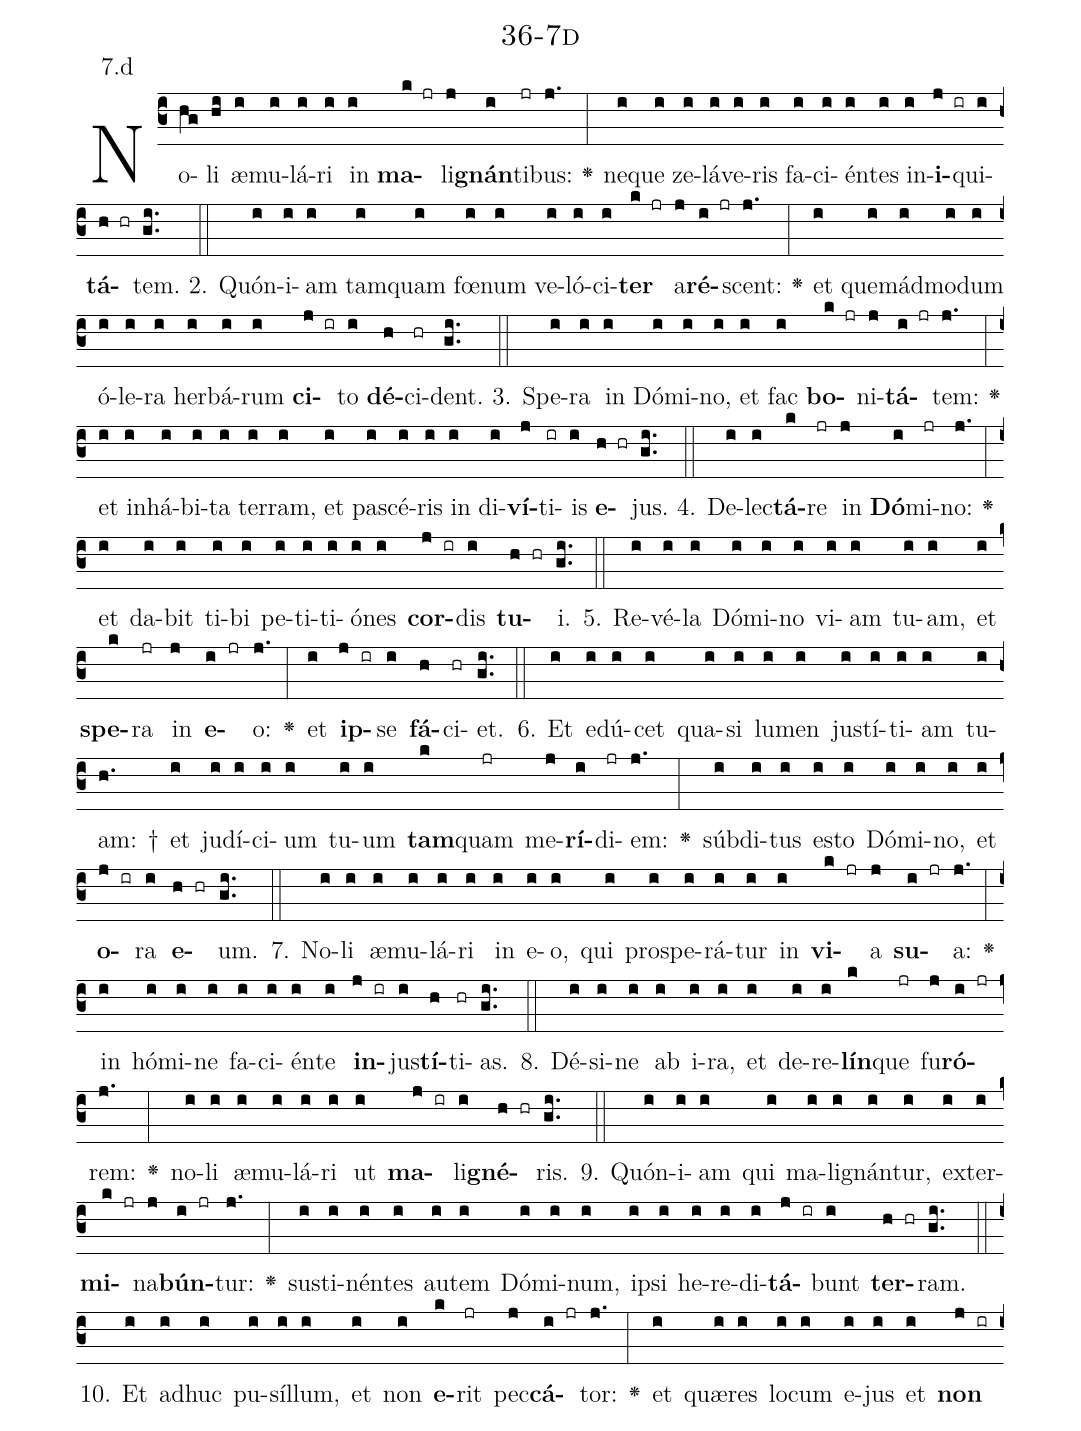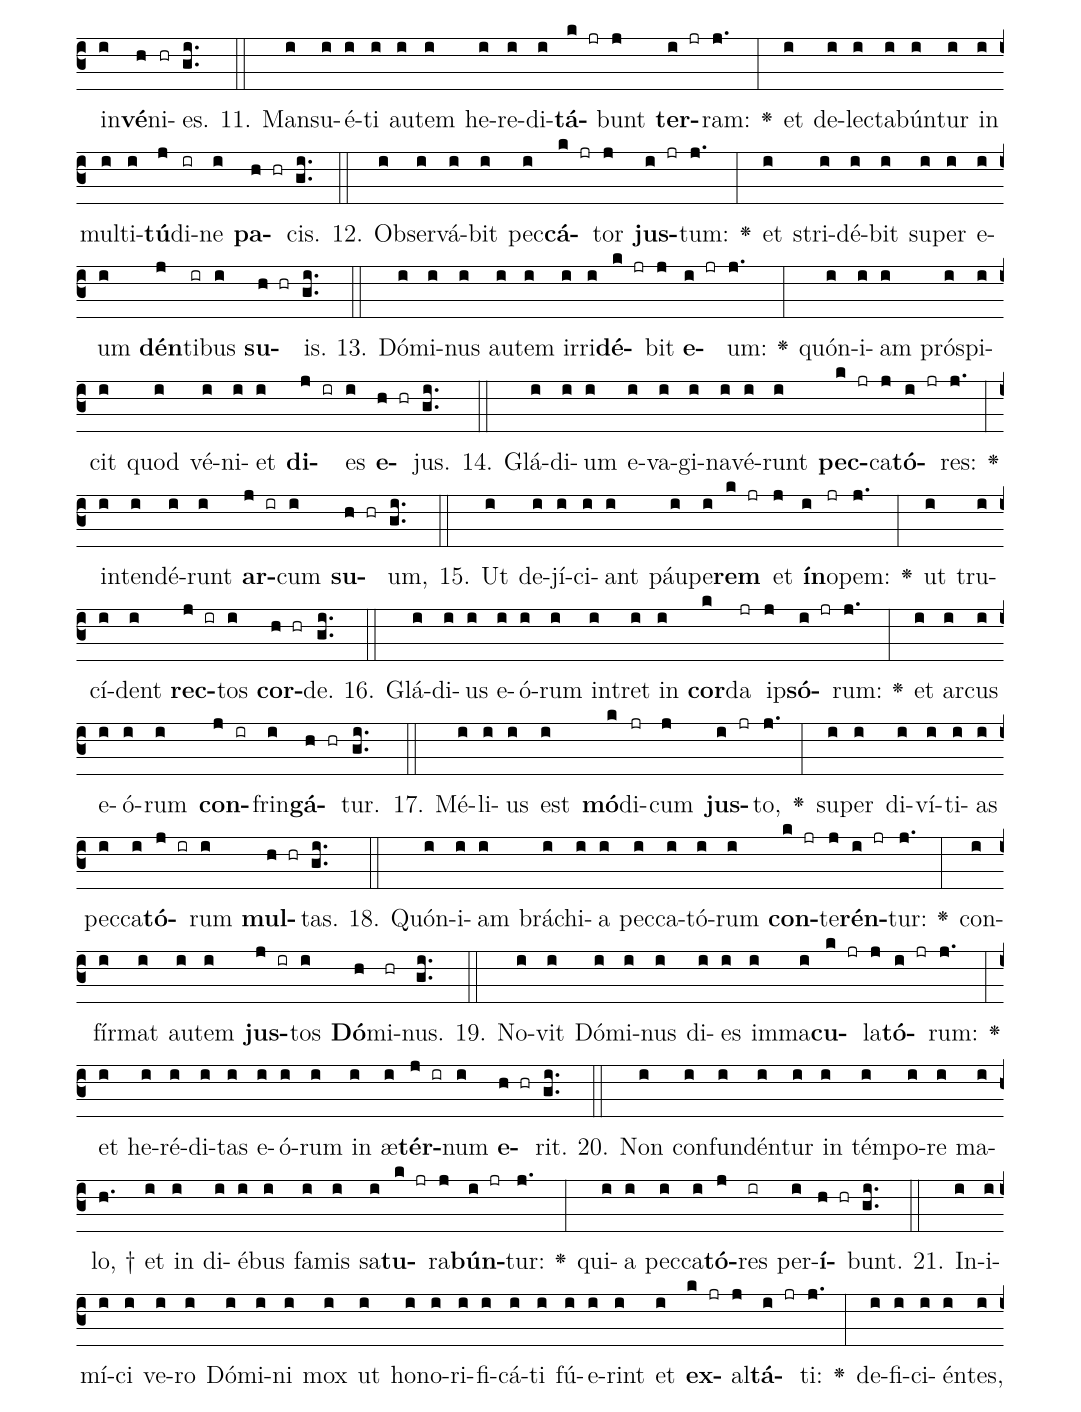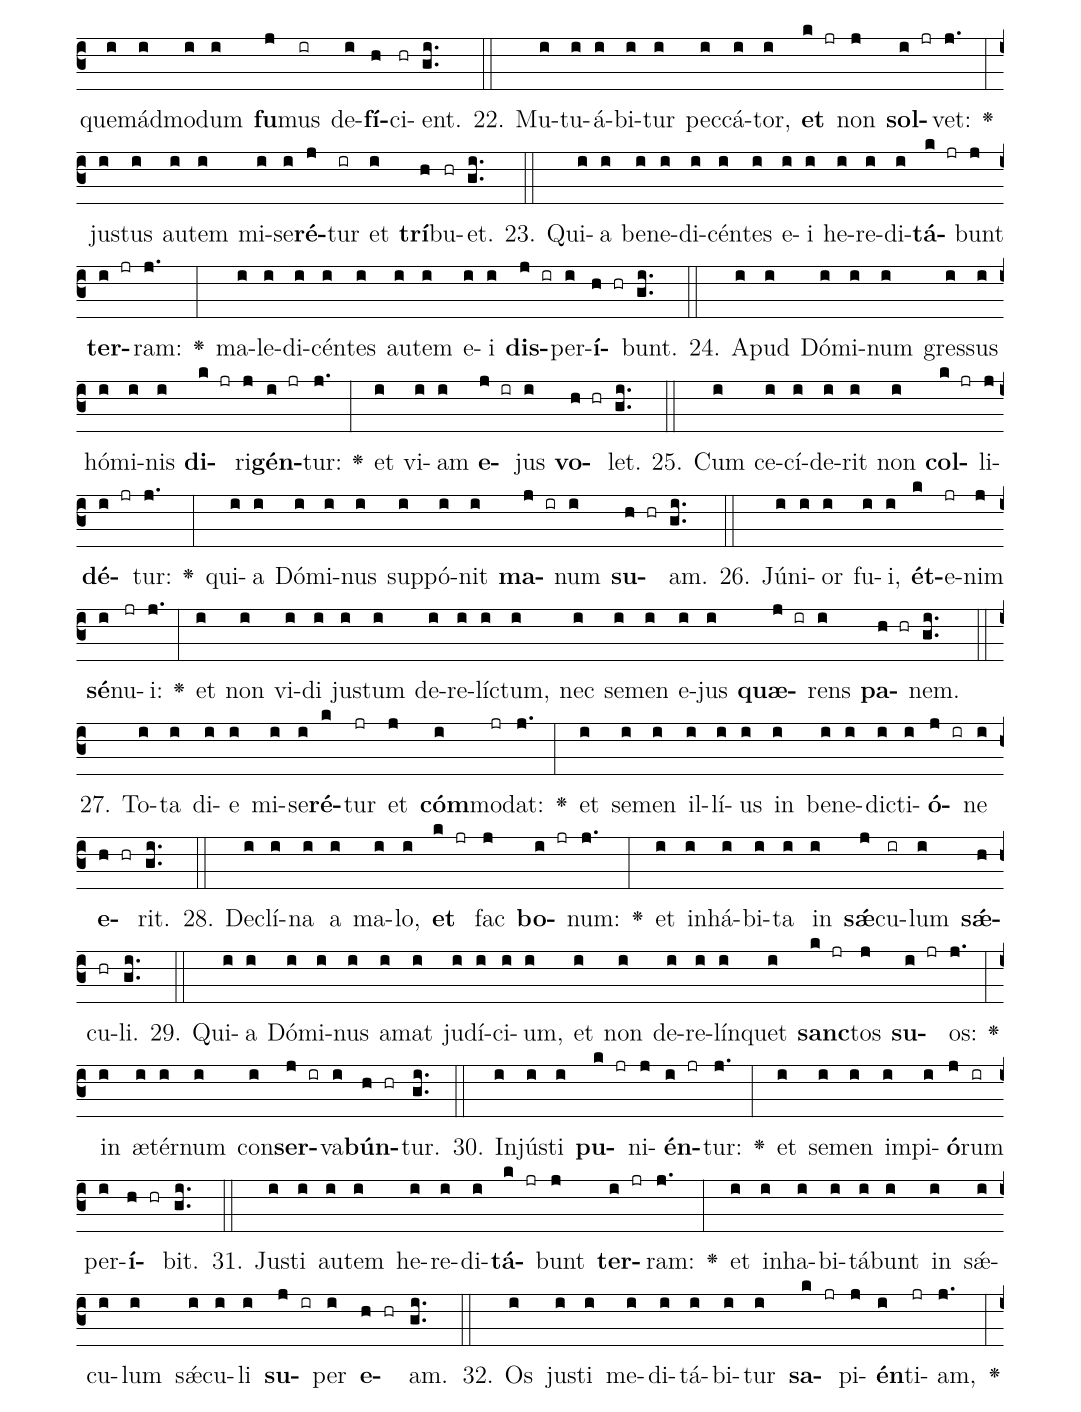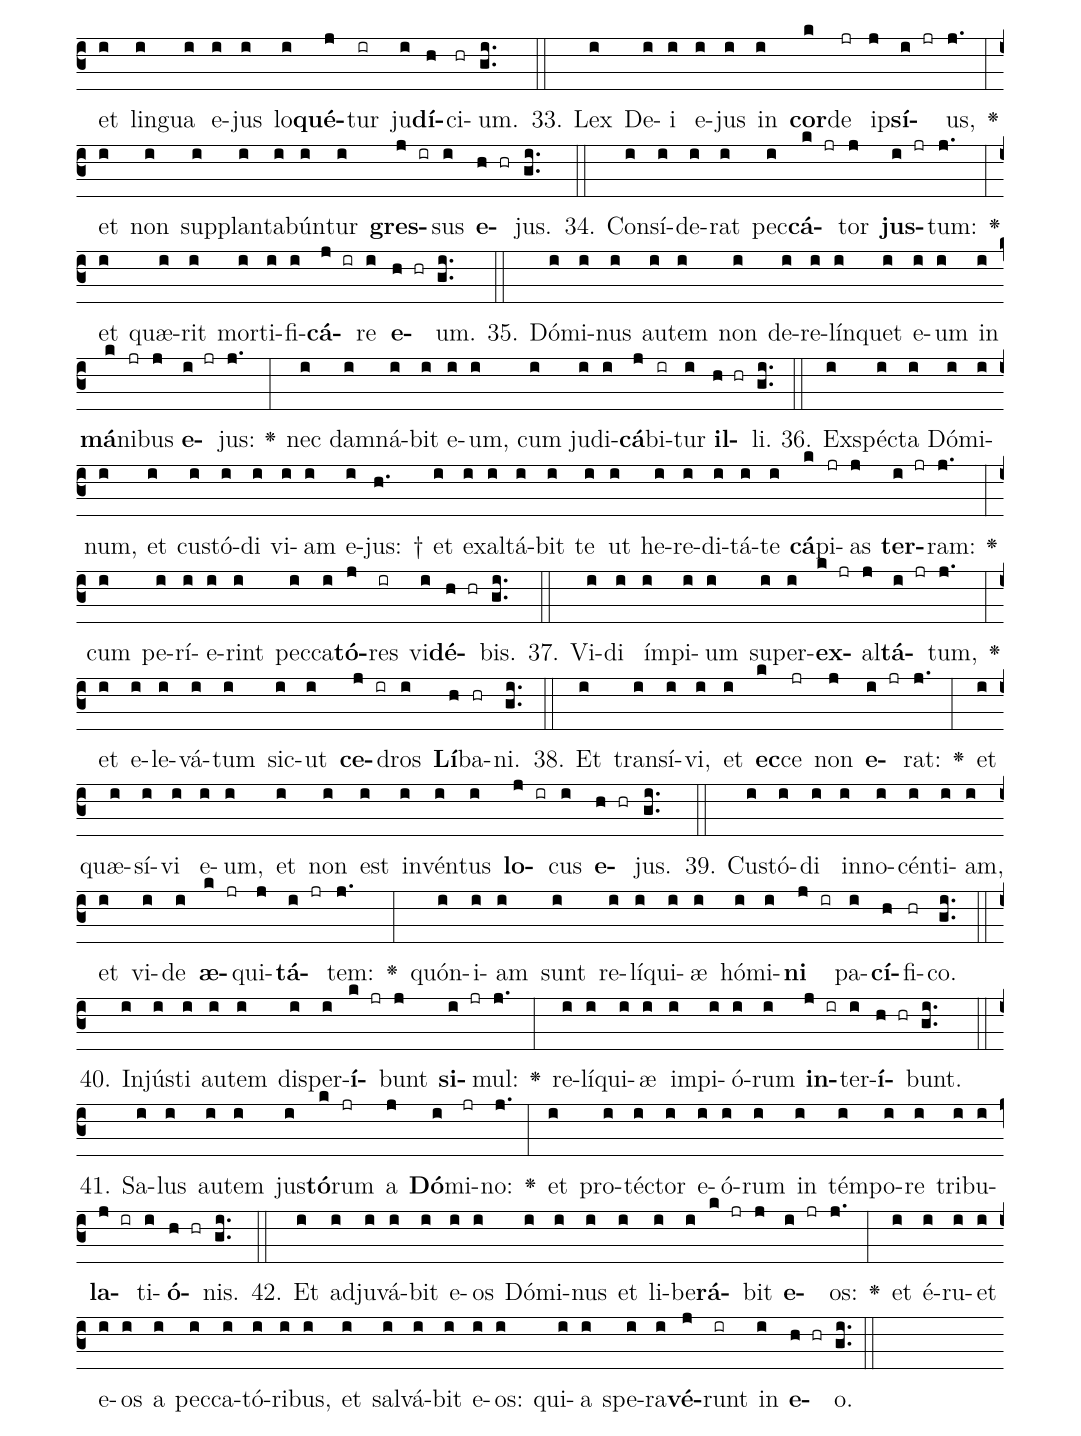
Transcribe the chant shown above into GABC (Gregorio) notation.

name: 36-7d;
annotation: 7.d;
%%
(c3)No(hg)li(hi) æ(i)mu(i)lá(i)ri(i) in(i) <b>ma</b>(k jr)li(j)<b>gnán</b>(i)ti(jr)bus:(j.) <v>\greheightstar</v>(:) ne(i)que(i) ze(i)lá(i)ve(i)ris(i) fa(i)ci(i)én(i)tes(i) in(i)<b>i</b>(j ir)qui(i)<b>tá</b>(h hr)tem.(gi..) (::)
2. Quón(i)i(i)am(i) tam(i)quam(i) fœ(i)num(i) ve(i)ló(i)ci(i)<b>ter</b>(k jr) a(j)<b>ré</b>(i jr)scent:(j.) <v>\greheightstar</v>(:) et(i) quem(i)ád(i)mo(i)dum(i) ó(i)le(i)ra(i) her(i)bá(i)rum(i) <b>ci</b>(j ir)to(i) <b>dé</b>(h)ci(hr)dent.(gi..) (::)
3. Spe(i)ra(i) in(i) Dó(i)mi(i)no,(i) et(i) fac(i) <b>bo</b>(k jr)ni(j)<b>tá</b>(i jr)tem:(j.) <v>\greheightstar</v>(:) et(i) in(i)há(i)bi(i)ta(i) ter(i)ram,(i) et(i) pa(i)scé(i)ris(i) in(i) di(i)<b>ví</b>(j)ti(ir)is(i) <b>e</b>(h hr)jus.(gi..) (::)
4. De(i)lec(i)<b>tá</b>(k)re(jr) in(j) <b>Dó</b>(i)mi(jr)no:(j.) <v>\greheightstar</v>(:) et(i) da(i)bit(i) ti(i)bi(i) pe(i)ti(i)ti(i)ó(i)nes(i) <b>cor</b>(j ir)dis(i) <b>tu</b>(h hr)i.(gi..) (::)
5. Re(i)vé(i)la(i) Dó(i)mi(i)no(i) vi(i)am(i) tu(i)am,(i) et(i) <b>spe</b>(k)ra(jr) in(j) <b>e</b>(i jr)o:(j.) <v>\greheightstar</v>(:) et(i) <b>ip</b>(j ir)se(i) <b>fá</b>(h)ci(hr)et.(gi..) (::)
6. Et(i) e(i)dú(i)cet(i) qua(i)si(i) lu(i)men(i) jus(i)tí(i)ti(i)am(i) tu(i)am: †(h.) et(i) ju(i)dí(i)ci(i)um(i) tu(i)um(i) <b>tam</b>(k)quam(jr) me(j)<b>rí</b>(i)di(jr)em:(j.) <v>\greheightstar</v>(:) súb(i)di(i)tus(i) es(i)to(i) Dó(i)mi(i)no,(i) et(i) <b>o</b>(j ir)ra(i) <b>e</b>(h hr)um.(gi..) (::)
7. No(i)li(i) æ(i)mu(i)lá(i)ri(i) in(i) e(i)o,(i) qui(i) pro(i)spe(i)rá(i)tur(i) in(i) <b>vi</b>(k jr)a(j) <b>su</b>(i jr)a:(j.) <v>\greheightstar</v>(:) in(i) hó(i)mi(i)ne(i) fa(i)ci(i)én(i)te(i) <b>in</b>(j ir)jus(i)<b>tí</b>(h)ti(hr)as.(gi..) (::)
8. Dé(i)si(i)ne(i) ab(i) i(i)ra,(i) et(i) de(i)re(i)<b>lín</b>(k)que(jr) fu(j)<b>ró</b>(i jr)rem:(j.) <v>\greheightstar</v>(:) no(i)li(i) æ(i)mu(i)lá(i)ri(i) ut(i) <b>ma</b>(j ir)li(i)<b>gné</b>(h hr)ris.(gi..) (::)
9. Quón(i)i(i)am(i) qui(i) ma(i)li(i)gnán(i)tur,(i) ex(i)ter(i)<b>mi</b>(k jr)na(j)<b>bún</b>(i jr)tur:(j.) <v>\greheightstar</v>(:) sus(i)ti(i)nén(i)tes(i) au(i)tem(i) Dó(i)mi(i)num,(i) ip(i)si(i) he(i)re(i)di(i)<b>tá</b>(j ir)bunt(i) <b>ter</b>(h hr)ram.(gi..) (::)
10. Et(i) ad(i)huc(i) pu(i)síl(i)lum,(i) et(i) non(i) <b>e</b>(k)rit(jr) pec(j)<b>cá</b>(i jr)tor:(j.) <v>\greheightstar</v>(:) et(i) quæ(i)res(i) lo(i)cum(i) e(i)jus(i) et(i) <b>non</b>(j ir) in(i)<b>vé</b>(h)ni(hr)es.(gi..) (::)
11. Man(i)su(i)é(i)ti(i) au(i)tem(i) he(i)re(i)di(i)<b>tá</b>(k jr)bunt(j) <b>ter</b>(i jr)ram:(j.) <v>\greheightstar</v>(:) et(i) de(i)lec(i)ta(i)bún(i)tur(i) in(i) mul(i)ti(i)<b>tú</b>(j)di(ir)ne(i) <b>pa</b>(h hr)cis.(gi..) (::)
12. Ob(i)ser(i)vá(i)bit(i) pec(i)<b>cá</b>(k jr)tor(j) <b>jus</b>(i jr)tum:(j.) <v>\greheightstar</v>(:) et(i) stri(i)dé(i)bit(i) su(i)per(i) e(i)um(i) <b>dén</b>(j)ti(ir)bus(i) <b>su</b>(h hr)is.(gi..) (::)
13. Dó(i)mi(i)nus(i) au(i)tem(i) ir(i)ri(i)<b>dé</b>(k jr)bit(j) <b>e</b>(i jr)um:(j.) <v>\greheightstar</v>(:) quón(i)i(i)am(i) pró(i)spi(i)cit(i) quod(i) vé(i)ni(i)et(i) <b>di</b>(j ir)es(i) <b>e</b>(h hr)jus.(gi..) (::)
14. Glá(i)di(i)um(i) e(i)va(i)gi(i)na(i)vé(i)runt(i) <b>pec</b>(k jr)ca(j)<b>tó</b>(i jr)res:(j.) <v>\greheightstar</v>(:) in(i)ten(i)dé(i)runt(i) <b>ar</b>(j ir)cum(i) <b>su</b>(h hr)um,(gi..) (::)
15. Ut(i) de(i)jí(i)ci(i)ant(i) páu(i)pe(i)<b>rem</b>(k jr) et(j) <b>ín</b>(i)o(jr)pem:(j.) <v>\greheightstar</v>(:) ut(i) tru(i)cí(i)dent(i) <b>rec</b>(j ir)tos(i) <b>cor</b>(h hr)de.(gi..) (::)
16. Glá(i)di(i)us(i) e(i)ó(i)rum(i) in(i)tret(i) in(i) <b>cor</b>(k)da(jr) ip(j)<b>só</b>(i jr)rum:(j.) <v>\greheightstar</v>(:) et(i) ar(i)cus(i) e(i)ó(i)rum(i) <b>con</b>(j ir)frin(i)<b>gá</b>(h hr)tur.(gi..) (::)
17. Mé(i)li(i)us(i) est(i) <b>mó</b>(k)di(jr)cum(j) <b>jus</b>(i jr)to,(j.) <v>\greheightstar</v>(:) su(i)per(i) di(i)ví(i)ti(i)as(i) pec(i)ca(i)<b>tó</b>(j ir)rum(i) <b>mul</b>(h hr)tas.(gi..) (::)
18. Quón(i)i(i)am(i) brá(i)chi(i)a(i) pec(i)ca(i)tó(i)rum(i) <b>con</b>(k jr)te(j)<b>rén</b>(i jr)tur:(j.) <v>\greheightstar</v>(:) con(i)fír(i)mat(i) au(i)tem(i) <b>jus</b>(j ir)tos(i) <b>Dó</b>(h)mi(hr)nus.(gi..) (::)
19. No(i)vit(i) Dó(i)mi(i)nus(i) di(i)es(i) im(i)ma(i)<b>cu</b>(k jr)la(j)<b>tó</b>(i jr)rum:(j.) <v>\greheightstar</v>(:) et(i) he(i)ré(i)di(i)tas(i) e(i)ó(i)rum(i) in(i) æ(i)<b>tér</b>(j ir)num(i) <b>e</b>(h hr)rit.(gi..) (::)
20. Non(i) con(i)fun(i)dén(i)tur(i) in(i) tém(i)po(i)re(i) ma(i)lo, †(h.) et(i) in(i) di(i)é(i)bus(i) fa(i)mis(i) sa(i)<b>tu</b>(k jr)ra(j)<b>bún</b>(i jr)tur:(j.) <v>\greheightstar</v>(:) qui(i)a(i) pec(i)ca(i)<b>tó</b>(j)res(ir) per(i)<b>í</b>(h hr)bunt.(gi..) (::)
21. In(i)i(i)mí(i)ci(i) ve(i)ro(i) Dó(i)mi(i)ni(i) mox(i) ut(i) ho(i)no(i)ri(i)fi(i)cá(i)ti(i) fú(i)e(i)rint(i) et(i) <b>ex</b>(k jr)al(j)<b>tá</b>(i jr)ti:(j.) <v>\greheightstar</v>(:) de(i)fi(i)ci(i)én(i)tes,(i) quem(i)ád(i)mo(i)dum(i) <b>fu</b>(j)mus(ir) de(i)<b>fí</b>(h)ci(hr)ent.(gi..) (::)
22. Mu(i)tu(i)á(i)bi(i)tur(i) pec(i)cá(i)tor,(i) <b>et</b>(k jr) non(j) <b>sol</b>(i jr)vet:(j.) <v>\greheightstar</v>(:) jus(i)tus(i) au(i)tem(i) mi(i)se(i)<b>ré</b>(j)tur(ir) et(i) <b>trí</b>(h)bu(hr)et.(gi..) (::)
23. Qui(i)a(i) be(i)ne(i)di(i)cén(i)tes(i) e(i)i(i) he(i)re(i)di(i)<b>tá</b>(k jr)bunt(j) <b>ter</b>(i jr)ram:(j.) <v>\greheightstar</v>(:) ma(i)le(i)di(i)cén(i)tes(i) au(i)tem(i) e(i)i(i) <b>dis</b>(j ir)per(i)<b>í</b>(h hr)bunt.(gi..) (::)
24. A(i)pud(i) Dó(i)mi(i)num(i) gres(i)sus(i) hó(i)mi(i)nis(i) <b>di</b>(k jr)ri(j)<b>gén</b>(i jr)tur:(j.) <v>\greheightstar</v>(:) et(i) vi(i)am(i) <b>e</b>(j ir)jus(i) <b>vo</b>(h hr)let.(gi..) (::)
25. Cum(i) ce(i)cí(i)de(i)rit(i) non(i) <b>col</b>(k jr)li(j)<b>dé</b>(i jr)tur:(j.) <v>\greheightstar</v>(:) qui(i)a(i) Dó(i)mi(i)nus(i) sup(i)pó(i)nit(i) <b>ma</b>(j ir)num(i) <b>su</b>(h hr)am.(gi..) (::)
26. Jú(i)ni(i)or(i) fu(i)i,(i) <b>ét</b>(k)e(jr)nim(j) <b>sé</b>(i)nu(jr)i:(j.) <v>\greheightstar</v>(:) et(i) non(i) vi(i)di(i) jus(i)tum(i) de(i)re(i)líc(i)tum,(i) nec(i) se(i)men(i) e(i)jus(i) <b>quæ</b>(j ir)rens(i) <b>pa</b>(h hr)nem.(gi..) (::)
27. To(i)ta(i) di(i)e(i) mi(i)se(i)<b>ré</b>(k)tur(jr) et(j) <b>cóm</b>(i)mo(jr)dat:(j.) <v>\greheightstar</v>(:) et(i) se(i)men(i) il(i)lí(i)us(i) in(i) be(i)ne(i)dic(i)ti(i)<b>ó</b>(j ir)ne(i) <b>e</b>(h hr)rit.(gi..) (::)
28. De(i)clí(i)na(i) a(i) ma(i)lo,(i) <b>et</b>(k jr) fac(j) <b>bo</b>(i jr)num:(j.) <v>\greheightstar</v>(:) et(i) in(i)há(i)bi(i)ta(i) in(i) <b>sǽ</b>(j)cu(ir)lum(i) <b>sǽ</b>(h)cu(hr)li.(gi..) (::)
29. Qui(i)a(i) Dó(i)mi(i)nus(i) a(i)mat(i) ju(i)dí(i)ci(i)um,(i) et(i) non(i) de(i)re(i)lín(i)quet(i) <b>sanc</b>(k jr)tos(j) <b>su</b>(i jr)os:(j.) <v>\greheightstar</v>(:) in(i) æ(i)tér(i)num(i) con(i)<b>ser</b>(j ir)va(i)<b>bún</b>(h hr)tur.(gi..) (::)
30. In(i)jús(i)ti(i) <b>pu</b>(k jr)ni(j)<b>én</b>(i jr)tur:(j.) <v>\greheightstar</v>(:) et(i) se(i)men(i) im(i)pi(i)<b>ó</b>(j)rum(ir) per(i)<b>í</b>(h hr)bit.(gi..) (::)
31. Jus(i)ti(i) au(i)tem(i) he(i)re(i)di(i)<b>tá</b>(k jr)bunt(j) <b>ter</b>(i jr)ram:(j.) <v>\greheightstar</v>(:) et(i) in(i)ha(i)bi(i)tá(i)bunt(i) in(i) sǽ(i)cu(i)lum(i) sǽ(i)cu(i)li(i) <b>su</b>(j ir)per(i) <b>e</b>(h hr)am.(gi..) (::)
32. Os(i) jus(i)ti(i) me(i)di(i)tá(i)bi(i)tur(i) <b>sa</b>(k jr)pi(j)<b>én</b>(i)ti(jr)am,(j.) <v>\greheightstar</v>(:) et(i) lin(i)gua(i) e(i)jus(i) lo(i)<b>qué</b>(j)tur(ir) ju(i)<b>dí</b>(h)ci(hr)um.(gi..) (::)
33. Lex(i) De(i)i(i) e(i)jus(i) in(i) <b>cor</b>(k)de(jr) ip(j)<b>sí</b>(i jr)us,(j.) <v>\greheightstar</v>(:) et(i) non(i) sup(i)plan(i)ta(i)bún(i)tur(i) <b>gres</b>(j ir)sus(i) <b>e</b>(h hr)jus.(gi..) (::)
34. Con(i)sí(i)de(i)rat(i) pec(i)<b>cá</b>(k jr)tor(j) <b>jus</b>(i jr)tum:(j.) <v>\greheightstar</v>(:) et(i) quæ(i)rit(i) mor(i)ti(i)fi(i)<b>cá</b>(j ir)re(i) <b>e</b>(h hr)um.(gi..) (::)
35. Dó(i)mi(i)nus(i) au(i)tem(i) non(i) de(i)re(i)lín(i)quet(i) e(i)um(i) in(i) <b>má</b>(k)ni(jr)bus(j) <b>e</b>(i jr)jus:(j.) <v>\greheightstar</v>(:) nec(i) dam(i)ná(i)bit(i) e(i)um,(i) cum(i) ju(i)di(i)<b>cá</b>(j)bi(ir)tur(i) <b>il</b>(h hr)li.(gi..) (::)
36. Ex(i)spéc(i)ta(i) Dó(i)mi(i)num,(i) et(i) cus(i)tó(i)di(i) vi(i)am(i) e(i)jus: †(h.) et(i) ex(i)al(i)tá(i)bit(i) te(i) ut(i) he(i)re(i)di(i)tá(i)te(i) <b>cá</b>(k)pi(jr)as(j) <b>ter</b>(i jr)ram:(j.) <v>\greheightstar</v>(:) cum(i) pe(i)rí(i)e(i)rint(i) pec(i)ca(i)<b>tó</b>(j)res(ir) vi(i)<b>dé</b>(h hr)bis.(gi..) (::)
37. Vi(i)di(i) ím(i)pi(i)um(i) su(i)per(i)<b>ex</b>(k jr)al(j)<b>tá</b>(i jr)tum,(j.) <v>\greheightstar</v>(:) et(i) e(i)le(i)vá(i)tum(i) sic(i)ut(i) <b>ce</b>(j ir)dros(i) <b>Lí</b>(h)ba(hr)ni.(gi..) (::)
38. Et(i) trans(i)í(i)vi,(i) et(i) <b>ec</b>(k)ce(jr) non(j) <b>e</b>(i jr)rat:(j.) <v>\greheightstar</v>(:) et(i) quæ(i)sí(i)vi(i) e(i)um,(i) et(i) non(i) est(i) in(i)vén(i)tus(i) <b>lo</b>(j ir)cus(i) <b>e</b>(h hr)jus.(gi..) (::)
39. Cus(i)tó(i)di(i) in(i)no(i)cén(i)ti(i)am,(i) et(i) vi(i)de(i) <b>æ</b>(k jr)qui(j)<b>tá</b>(i jr)tem:(j.) <v>\greheightstar</v>(:) quón(i)i(i)am(i) sunt(i) re(i)lí(i)qui(i)æ(i) hó(i)mi(i)<b>ni</b>(j ir) pa(i)<b>cí</b>(h)fi(hr)co.(gi..) (::)
40. In(i)jús(i)ti(i) au(i)tem(i) dis(i)per(i)<b>í</b>(k jr)bunt(j) <b>si</b>(i jr)mul:(j.) <v>\greheightstar</v>(:) re(i)lí(i)qui(i)æ(i) im(i)pi(i)ó(i)rum(i) <b>in</b>(j ir)ter(i)<b>í</b>(h hr)bunt.(gi..) (::)
41. Sa(i)lus(i) au(i)tem(i) jus(i)<b>tó</b>(k)rum(jr) a(j) <b>Dó</b>(i)mi(jr)no:(j.) <v>\greheightstar</v>(:) et(i) pro(i)téc(i)tor(i) e(i)ó(i)rum(i) in(i) tém(i)po(i)re(i) tri(i)bu(i)<b>la</b>(j ir)ti(i)<b>ó</b>(h hr)nis.(gi..) (::)
42. Et(i) ad(i)ju(i)vá(i)bit(i) e(i)os(i) Dó(i)mi(i)nus(i) et(i) li(i)be(i)<b>rá</b>(k jr)bit(j) <b>e</b>(i jr)os:(j.) <v>\greheightstar</v>(:) et(i) é(i)ru(i)et(i) e(i)os(i) a(i) pec(i)ca(i)tó(i)ri(i)bus,(i) et(i) sal(i)vá(i)bit(i) e(i)os:(i) qui(i)a(i) spe(i)ra(i)<b>vé</b>(j)runt(ir) in(i) <b>e</b>(h hr)o.(gi..) (::)
